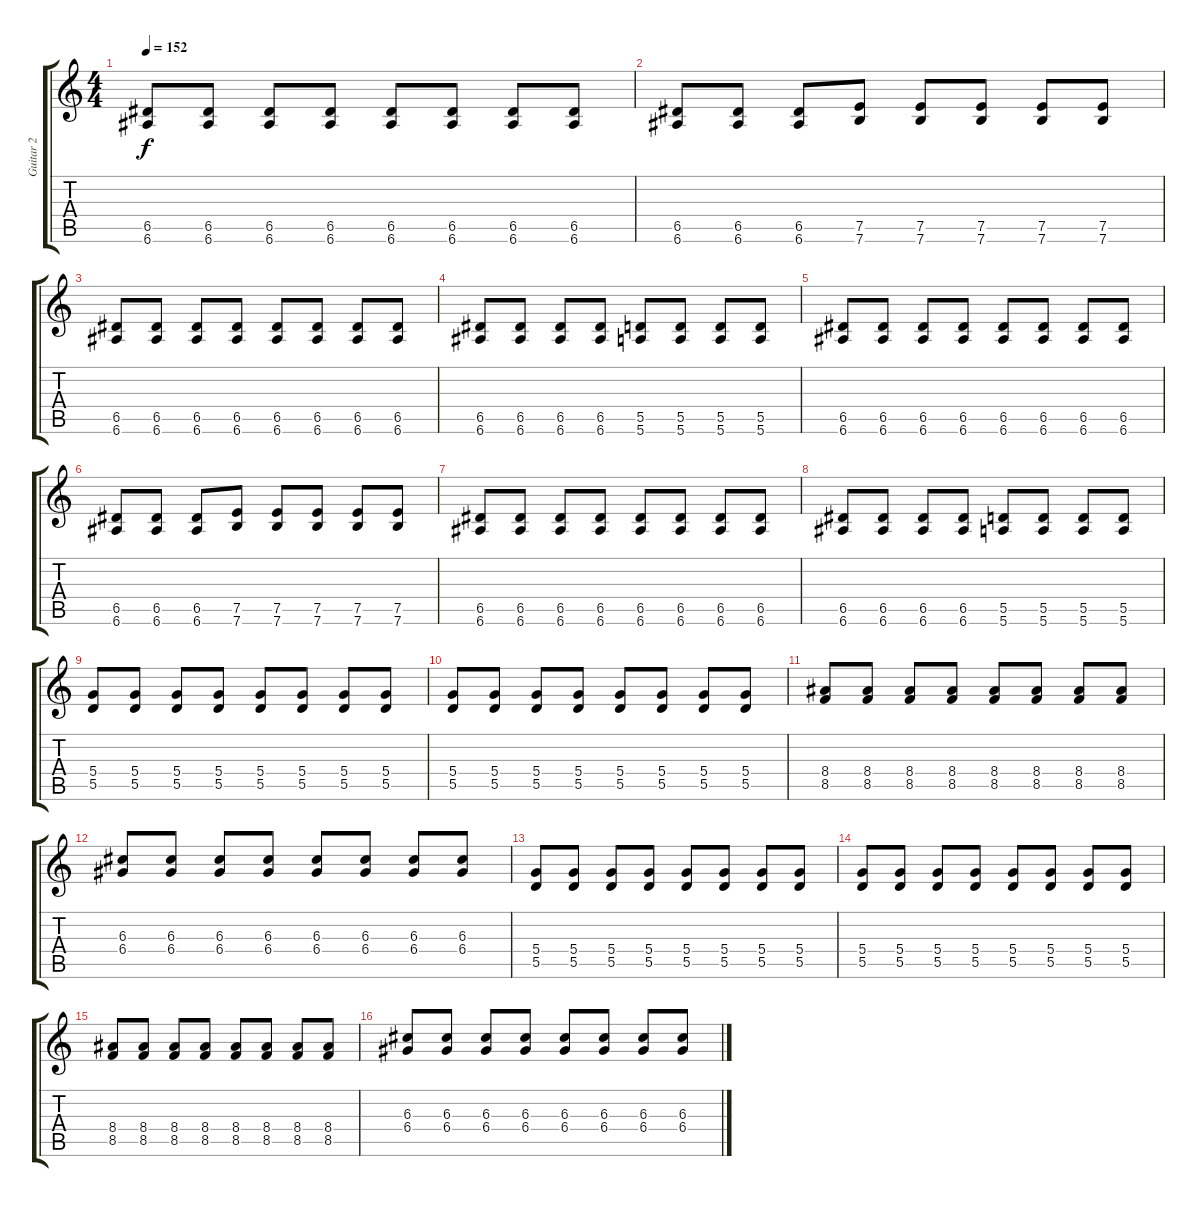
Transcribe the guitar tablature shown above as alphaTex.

\track ("Guitar 2" "Guitar 2") {instrument distortionguitar}
\staff {score tabs}
\tuning (E4 B3 G3 D3 A2 E2) {hide}
\ts (4 4)
\tempo 152
\clef g2
\ks c
(6.5 6.6).8{dy f} (6.5 6.6).8 (6.5 6.6).8 (6.5 6.6).8 (6.5 6.6).8 (6.5 6.6).8 (6.5 6.6).8 (6.5 6.6).8 |
(6.5 6.6).8 (6.5 6.6).8 (6.5 6.6).8 (7.5 7.6).8 (7.5 7.6).8 (7.5 7.6).8 (7.5 7.6).8 (7.5 7.6).8 |
(6.5 6.6).8 (6.5 6.6).8 (6.5 6.6).8 (6.5 6.6).8 (6.5 6.6).8 (6.5 6.6).8 (6.5 6.6).8 (6.5 6.6).8 |
(6.5 6.6).8 (6.5 6.6).8 (6.5 6.6).8 (6.5 6.6).8 (5.5 5.6).8 (5.5 5.6).8 (5.5 5.6).8 (5.5 5.6).8 |
(6.5 6.6).8 (6.5 6.6).8 (6.5 6.6).8 (6.5 6.6).8 (6.5 6.6).8 (6.5 6.6).8 (6.5 6.6).8 (6.5 6.6).8 |
(6.5 6.6).8 (6.5 6.6).8 (6.5 6.6).8 (7.5 7.6).8 (7.5 7.6).8 (7.5 7.6).8 (7.5 7.6).8 (7.5 7.6).8 |
(6.5 6.6).8 (6.5 6.6).8 (6.5 6.6).8 (6.5 6.6).8 (6.5 6.6).8 (6.5 6.6).8 (6.5 6.6).8 (6.5 6.6).8 |
(6.5 6.6).8 (6.5 6.6).8 (6.5 6.6).8 (6.5 6.6).8 (5.5 5.6).8 (5.5 5.6).8 (5.5 5.6).8 (5.5 5.6).8 |
(5.4 5.5).8 (5.4 5.5).8 (5.4 5.5).8 (5.4 5.5).8 (5.4 5.5).8 (5.4 5.5).8 (5.4 5.5).8 (5.4 5.5).8 |
(5.4 5.5).8 (5.4 5.5).8 (5.4 5.5).8 (5.4 5.5).8 (5.4 5.5).8 (5.4 5.5).8 (5.4 5.5).8 (5.4 5.5).8 |
(8.4 8.5).8 (8.4 8.5).8 (8.4 8.5).8 (8.4 8.5).8 (8.4 8.5).8 (8.4 8.5).8 (8.4 8.5).8 (8.4 8.5).8 |
(6.3 6.4).8 (6.3 6.4).8 (6.3 6.4).8 (6.3 6.4).8 (6.3 6.4).8 (6.3 6.4).8 (6.3 6.4).8 (6.3 6.4).8 |
(5.4 5.5).8 (5.4 5.5).8 (5.4 5.5).8 (5.4 5.5).8 (5.4 5.5).8 (5.4 5.5).8 (5.4 5.5).8 (5.4 5.5).8 |
(5.4 5.5).8 (5.4 5.5).8 (5.4 5.5).8 (5.4 5.5).8 (5.4 5.5).8 (5.4 5.5).8 (5.4 5.5).8 (5.4 5.5).8 |
(8.4 8.5).8 (8.4 8.5).8 (8.4 8.5).8 (8.4 8.5).8 (8.4 8.5).8 (8.4 8.5).8 (8.4 8.5).8 (8.4 8.5).8 |
(6.3 6.4).8 (6.3 6.4).8 (6.3 6.4).8 (6.3 6.4).8 (6.3 6.4).8 (6.3 6.4).8 (6.3 6.4).8 (6.3 6.4).8
